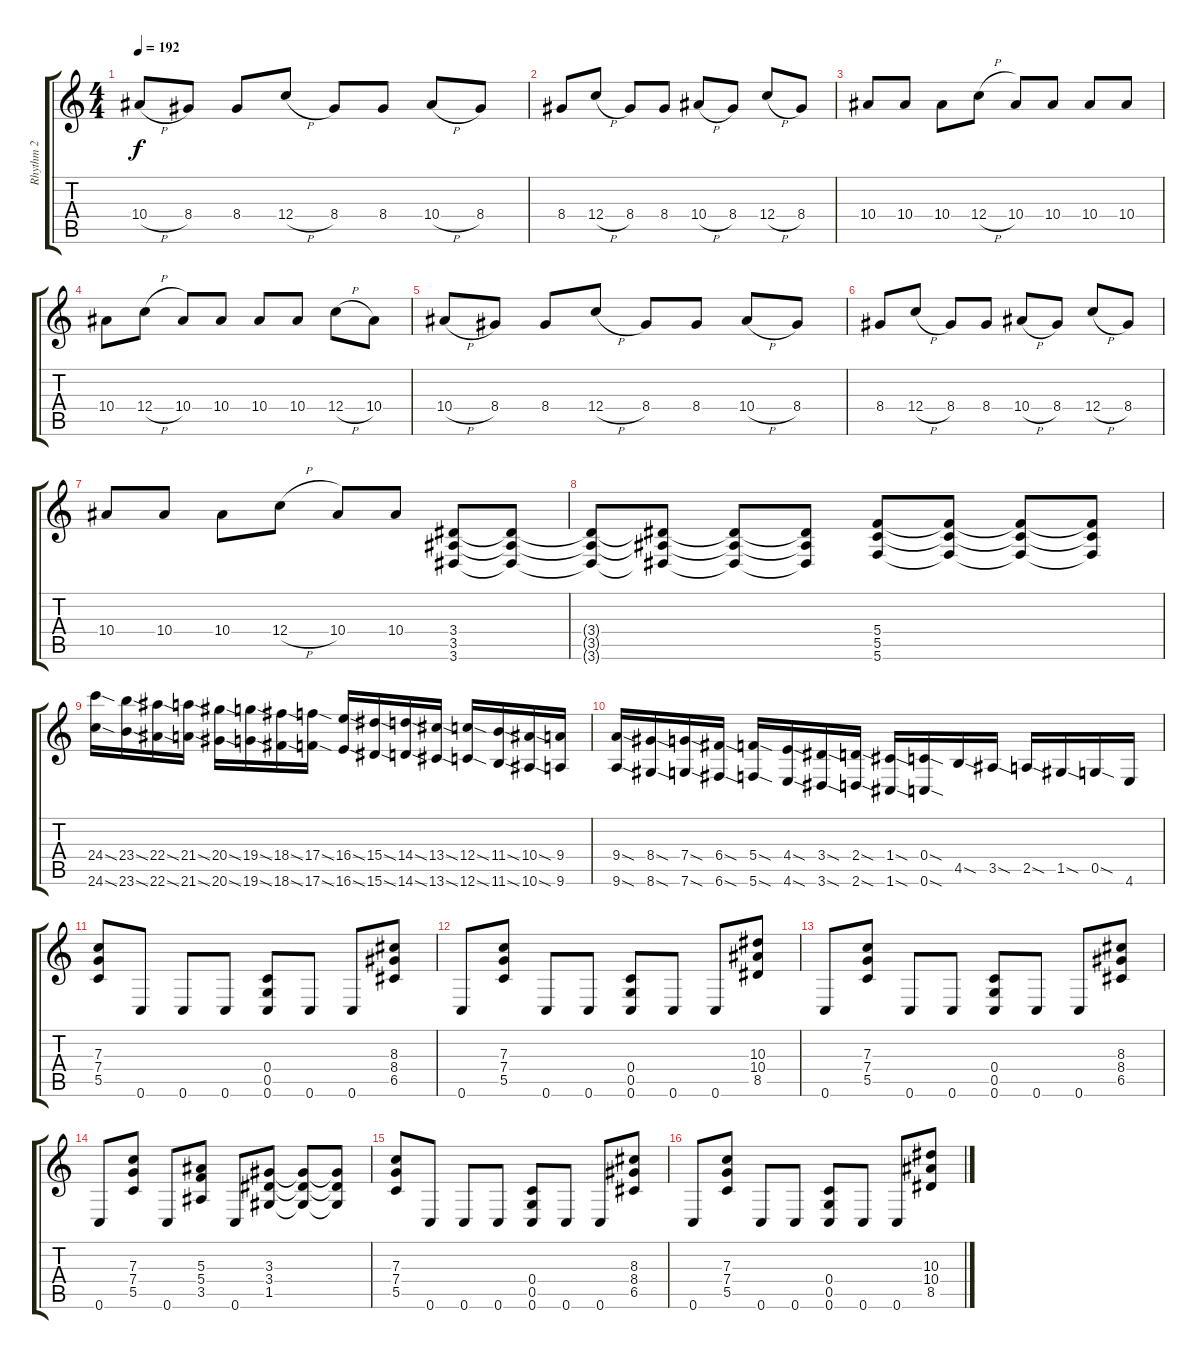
\track ("Rhythm 2" "Rhythm 2") {instrument overdrivenguitar}
\staff {score tabs}
\tuning (D4 A3 F3 C3 G2 C2) {hide}
\ts (4 4)
\tempo 192
\clef g2
\ks c
10.4{h}.8{dy f} 8.4.8 8.4.8 12.4{h}.8 8.4.8 8.4.8 10.4{h}.8 8.4.8 |
8.4.8 12.4{h}.8 8.4.8 8.4.8 10.4{h}.8 8.4.8 12.4{h}.8 8.4.8 |
10.4.8 10.4.8 10.4.8 12.4{h}.8 10.4.8 10.4.8 10.4.8 10.4.8 |
10.4.8 12.4{h}.8 10.4.8 10.4.8 10.4.8 10.4.8 12.4{h}.8 10.4.8 |
10.4{h}.8 8.4.8 8.4.8 12.4{h}.8 8.4.8 8.4.8 10.4{h}.8 8.4.8 |
8.4.8 12.4{h}.8 8.4.8 8.4.8 10.4{h}.8 8.4.8 12.4{h}.8 8.4.8 |
10.4.8 10.4.8 10.4.8 12.4{h}.8 10.4.8 10.4.8 (3.4 3.5 3.6).8 (3.4{t} 3.5{t} 3.6{t}).8 |
(3.4{t} 3.5{t} 3.6{t}).8 (3.4{t} 3.5{t} 3.6{t}).8 (3.4{t} 3.5{t} 3.6{t}).8 (3.4{t} 3.5{t} 3.6{t}).8 (5.4 5.5 5.6).8 (5.4{t} 5.5{t} 5.6{t}).8 (5.4{t} 5.5{t} 5.6{t}).8 (5.4{t} 5.5{t} 5.6{t}).8 |
(24.4{sod} 24.6{sod}).16{instrument guitarfretnoise} (23.4{sod} 23.6{sod}).16 (22.4{sod} 22.6{sod}).16 (21.4{sod} 21.6{sod}).16 (20.4{sod} 20.6{sod}).16 (19.4{sod} 19.6{sod}).16 (18.4{sod} 18.6{sod}).16 (17.4{sod} 17.6{sod}).16 (16.4{sod} 16.6{sod}).16 (15.4{sod} 15.6{sod}).16 (14.4{sod} 14.6{sod}).16 (13.4{sod} 13.6{sod}).16 (12.4{sod} 12.6{sod}).16 (11.4{sod} 11.6{sod}).16 (10.4{sod} 10.6{sod}).16 (9.4 9.6).16 |
(9.4{sod} 9.6{sod}).16 (8.4{sod} 8.6{sod}).16 (7.4{sod} 7.6{sod}).16 (6.4{sod} 6.6{sod}).16 (5.4{sod} 5.6{sod}).16 (4.4{sod} 4.6{sod}).16 (3.4{sod} 3.6{sod}).16 (2.4{sod} 2.6{sod}).16 (1.4{sod} 1.6{sod}).16 (0.4{sod} 0.6{sod}).16 4.5{sod}.16 3.5{sod}.16 2.5{sod}.16 1.5{sod}.16 0.5{sod}.16 4.6.16 |
(7.3 7.4 5.5).8{instrument overdrivenguitar} 0.6.8 0.6.8 0.6.8 (0.4 0.5 0.6).8 0.6.8 0.6.8 (8.3 8.4 6.5).8 |
0.6.8 (7.3 7.4 5.5).8 0.6.8 0.6.8 (0.4 0.5 0.6).8 0.6.8 0.6.8 (10.3 10.4 8.5).8 |
0.6.8 (7.3 7.4 5.5).8 0.6.8 0.6.8 (0.4 0.5 0.6).8 0.6.8 0.6.8 (8.3 8.4 6.5).8 |
0.6.8 (7.3 7.4 5.5).8 0.6.8 (5.3 5.4 3.5).8 0.6.8 (3.3 3.4 1.5).8 (3.3{t} 3.4{t} 1.5{t}).8 (3.3{t} 3.4{t} 1.5{t}).8 |
(7.3 7.4 5.5).8 0.6.8 0.6.8 0.6.8 (0.4 0.5 0.6).8 0.6.8 0.6.8 (8.3 8.4 6.5).8 |
0.6.8 (7.3 7.4 5.5).8 0.6.8 0.6.8 (0.4 0.5 0.6).8 0.6.8 0.6.8 (10.3 10.4 8.5).8
